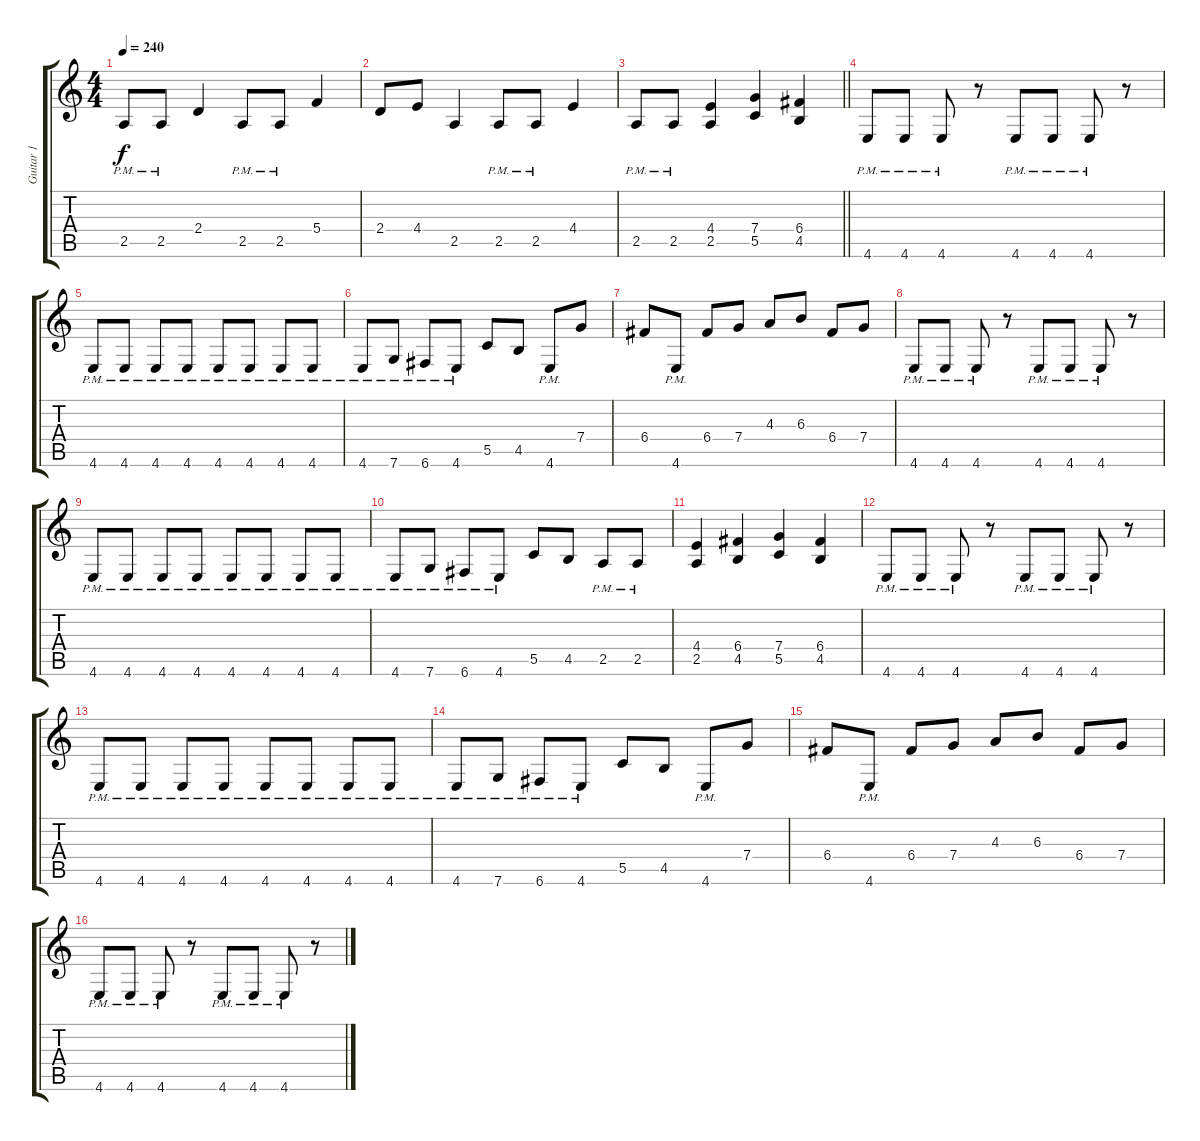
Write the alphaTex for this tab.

\track ("Guitar 1" "Guitar 1") {instrument distortionguitar}
\staff {score tabs}
\tuning (D4 A3 F3 C3 G2 C2) {hide}
\ts (4 4)
\tempo 240
\clef g2
\ks c
2.5{pm}.8{dy f} 2.5{pm}.8 2.4.4 2.5{pm}.8 2.5{pm}.8 5.4.4 |
2.4.8 4.4.8 2.5.4 2.5{pm}.8 2.5{pm}.8 4.4.4 |
\barLineRight lightlight
2.5{pm}.8 2.5{pm}.8 (4.4 2.5).4 (7.4 5.5).4 (6.4 4.5).4 |
4.6{pm}.8 4.6{pm}.8 4.6{pm}.8 r.8 4.6{pm}.8 4.6{pm}.8 4.6{pm}.8 r.8 |
4.6{pm}.8 4.6{pm}.8 4.6{pm}.8 4.6{pm}.8 4.6{pm}.8 4.6{pm}.8 4.6{pm}.8 4.6{pm}.8 |
4.6{pm}.8 7.6{pm}.8 6.6{pm}.8 4.6{pm}.8 5.5.8 4.5.8 4.6{pm}.8 7.4.8 |
6.4.8 4.6{pm}.8 6.4.8 7.4.8 4.3.8 6.3.8 6.4.8 7.4.8 |
4.6{pm}.8 4.6{pm}.8 4.6{pm}.8 r.8 4.6{pm}.8 4.6{pm}.8 4.6{pm}.8 r.8 |
4.6{pm}.8 4.6{pm}.8 4.6{pm}.8 4.6{pm}.8 4.6{pm}.8 4.6{pm}.8 4.6{pm}.8 4.6{pm}.8 |
4.6{pm}.8 7.6{pm}.8 6.6{pm}.8 4.6{pm}.8 5.5.8 4.5.8 2.5{pm}.8 2.5{pm}.8 |
(4.4 2.5).4 (6.4 4.5).4 (7.4 5.5).4 (6.4 4.5).4 |
4.6{pm}.8 4.6{pm}.8 4.6{pm}.8 r.8 4.6{pm}.8 4.6{pm}.8 4.6{pm}.8 r.8 |
4.6{pm}.8 4.6{pm}.8 4.6{pm}.8 4.6{pm}.8 4.6{pm}.8 4.6{pm}.8 4.6{pm}.8 4.6{pm}.8 |
4.6{pm}.8 7.6{pm}.8 6.6{pm}.8 4.6{pm}.8 5.5.8 4.5.8 4.6{pm}.8 7.4.8 |
6.4.8 4.6{pm}.8 6.4.8 7.4.8 4.3.8 6.3.8 6.4.8 7.4.8 |
4.6{pm}.8 4.6{pm}.8 4.6{pm}.8 r.8 4.6{pm}.8 4.6{pm}.8 4.6{pm}.8 r.8
